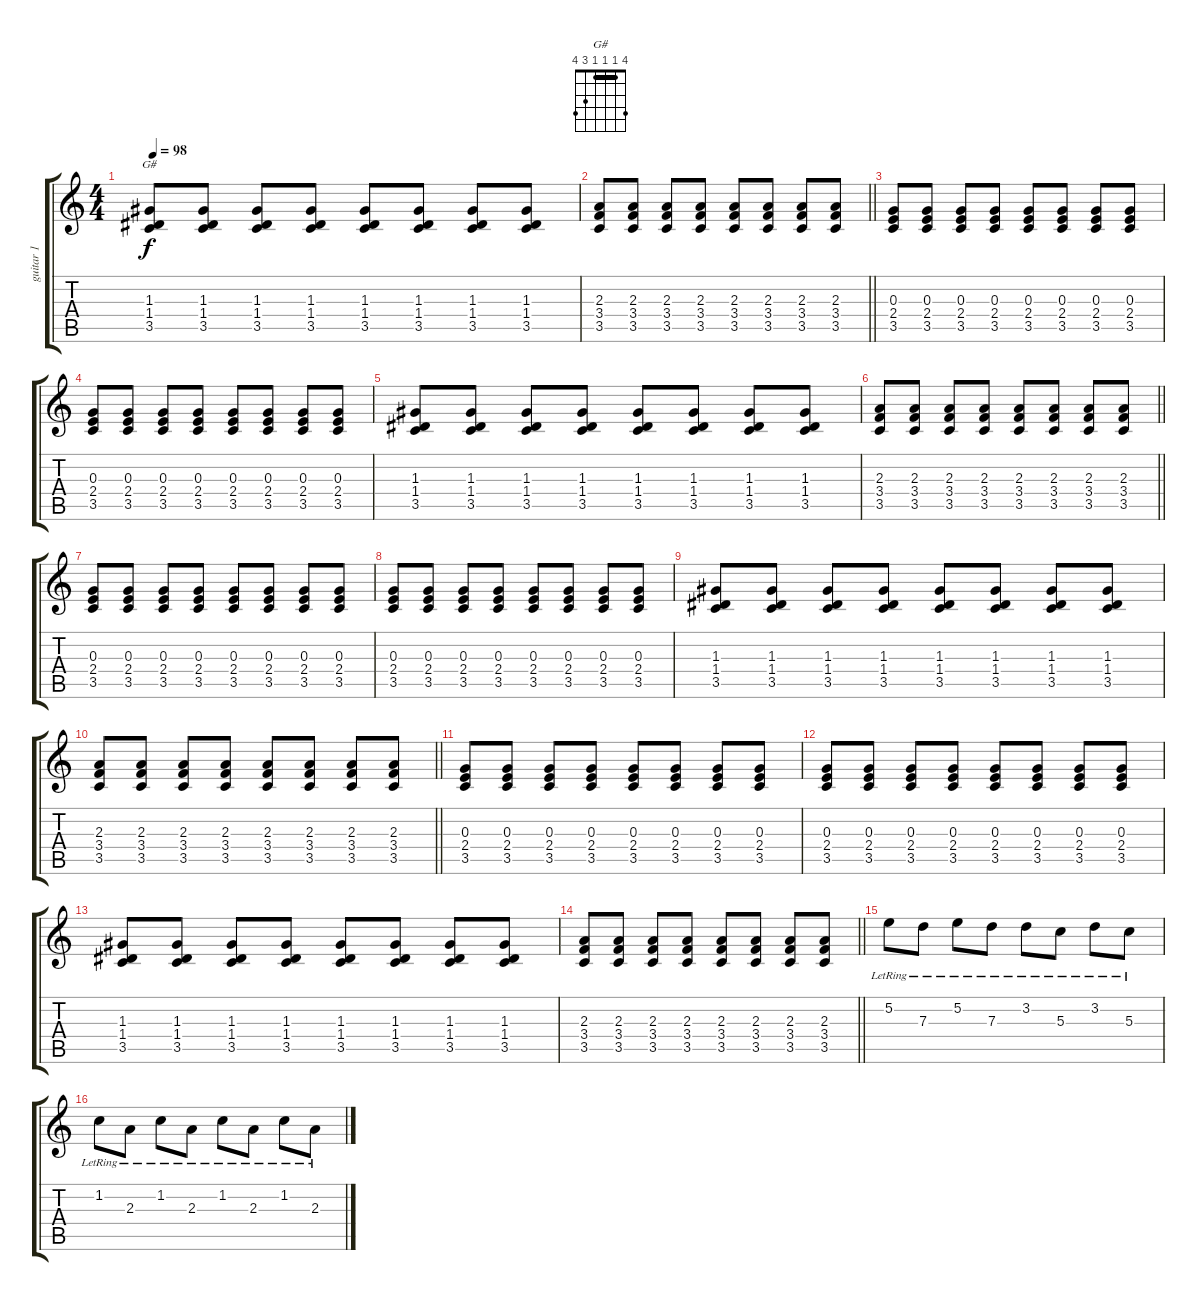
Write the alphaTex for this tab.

\track ("guitar 1" "guitar 1") {instrument electricguitarjazz}
\staff {score tabs}
\tuning (E4 B3 G3 D3 A2 E2) {hide}
\chord ("G#" 4 1 1 1 3 4) {barre 1}
\ts (4 4)
\tempo 98
\clef g2
\ks c
(1.3 1.4 3.5).8{ch "G#" dy f} (1.3 1.4 3.5).8 (1.3 1.4 3.5).8 (1.3 1.4 3.5).8 (1.3 1.4 3.5).8 (1.3 1.4 3.5).8 (1.3 1.4 3.5).8 (1.3 1.4 3.5).8 |
\barLineRight lightlight
(2.3 3.4 3.5).8 (2.3 3.4 3.5).8 (2.3 3.4 3.5).8 (2.3 3.4 3.5).8 (2.3 3.4 3.5).8 (2.3 3.4 3.5).8 (2.3 3.4 3.5).8 (2.3 3.4 3.5).8 |
(0.3 2.4 3.5).8 (0.3 2.4 3.5).8 (0.3 2.4 3.5).8 (0.3 2.4 3.5).8 (0.3 2.4 3.5).8 (0.3 2.4 3.5).8 (0.3 2.4 3.5).8 (0.3 2.4 3.5).8 |
(0.3 2.4 3.5).8 (0.3 2.4 3.5).8 (0.3 2.4 3.5).8 (0.3 2.4 3.5).8 (0.3 2.4 3.5).8 (0.3 2.4 3.5).8 (0.3 2.4 3.5).8 (0.3 2.4 3.5).8 |
(1.3 1.4 3.5).8 (1.3 1.4 3.5).8 (1.3 1.4 3.5).8 (1.3 1.4 3.5).8 (1.3 1.4 3.5).8 (1.3 1.4 3.5).8 (1.3 1.4 3.5).8 (1.3 1.4 3.5).8 |
\barLineRight lightlight
(2.3 3.4 3.5).8 (2.3 3.4 3.5).8 (2.3 3.4 3.5).8 (2.3 3.4 3.5).8 (2.3 3.4 3.5).8 (2.3 3.4 3.5).8 (2.3 3.4 3.5).8 (2.3 3.4 3.5).8 |
(0.3 2.4 3.5).8 (0.3 2.4 3.5).8 (0.3 2.4 3.5).8 (0.3 2.4 3.5).8 (0.3 2.4 3.5).8 (0.3 2.4 3.5).8 (0.3 2.4 3.5).8 (0.3 2.4 3.5).8 |
(0.3 2.4 3.5).8 (0.3 2.4 3.5).8 (0.3 2.4 3.5).8 (0.3 2.4 3.5).8 (0.3 2.4 3.5).8 (0.3 2.4 3.5).8 (0.3 2.4 3.5).8 (0.3 2.4 3.5).8 |
(1.3 1.4 3.5).8 (1.3 1.4 3.5).8 (1.3 1.4 3.5).8 (1.3 1.4 3.5).8 (1.3 1.4 3.5).8 (1.3 1.4 3.5).8 (1.3 1.4 3.5).8 (1.3 1.4 3.5).8 |
\barLineRight lightlight
(2.3 3.4 3.5).8 (2.3 3.4 3.5).8 (2.3 3.4 3.5).8 (2.3 3.4 3.5).8 (2.3 3.4 3.5).8 (2.3 3.4 3.5).8 (2.3 3.4 3.5).8 (2.3 3.4 3.5).8 |
(0.3 2.4 3.5).8 (0.3 2.4 3.5).8 (0.3 2.4 3.5).8 (0.3 2.4 3.5).8 (0.3 2.4 3.5).8 (0.3 2.4 3.5).8 (0.3 2.4 3.5).8 (0.3 2.4 3.5).8 |
(0.3 2.4 3.5).8 (0.3 2.4 3.5).8 (0.3 2.4 3.5).8 (0.3 2.4 3.5).8 (0.3 2.4 3.5).8 (0.3 2.4 3.5).8 (0.3 2.4 3.5).8 (0.3 2.4 3.5).8 |
(1.3 1.4 3.5).8 (1.3 1.4 3.5).8 (1.3 1.4 3.5).8 (1.3 1.4 3.5).8 (1.3 1.4 3.5).8 (1.3 1.4 3.5).8 (1.3 1.4 3.5).8 (1.3 1.4 3.5).8 |
\barLineRight lightlight
(2.3 3.4 3.5).8 (2.3 3.4 3.5).8 (2.3 3.4 3.5).8 (2.3 3.4 3.5).8 (2.3 3.4 3.5).8 (2.3 3.4 3.5).8 (2.3 3.4 3.5).8 (2.3 3.4 3.5).8 |
5.2{lr}.8{volume 10 instrument electricguitarjazz} 7.3{lr}.8 5.2{lr}.8 7.3{lr}.8 3.2{lr}.8 5.3{lr}.8 3.2{lr}.8 5.3{lr}.8 |
1.2{lr}.8 2.3{lr}.8 1.2{lr}.8 2.3{lr}.8 1.2{lr}.8 2.3{lr}.8 1.2{lr}.8 2.3{lr}.8
